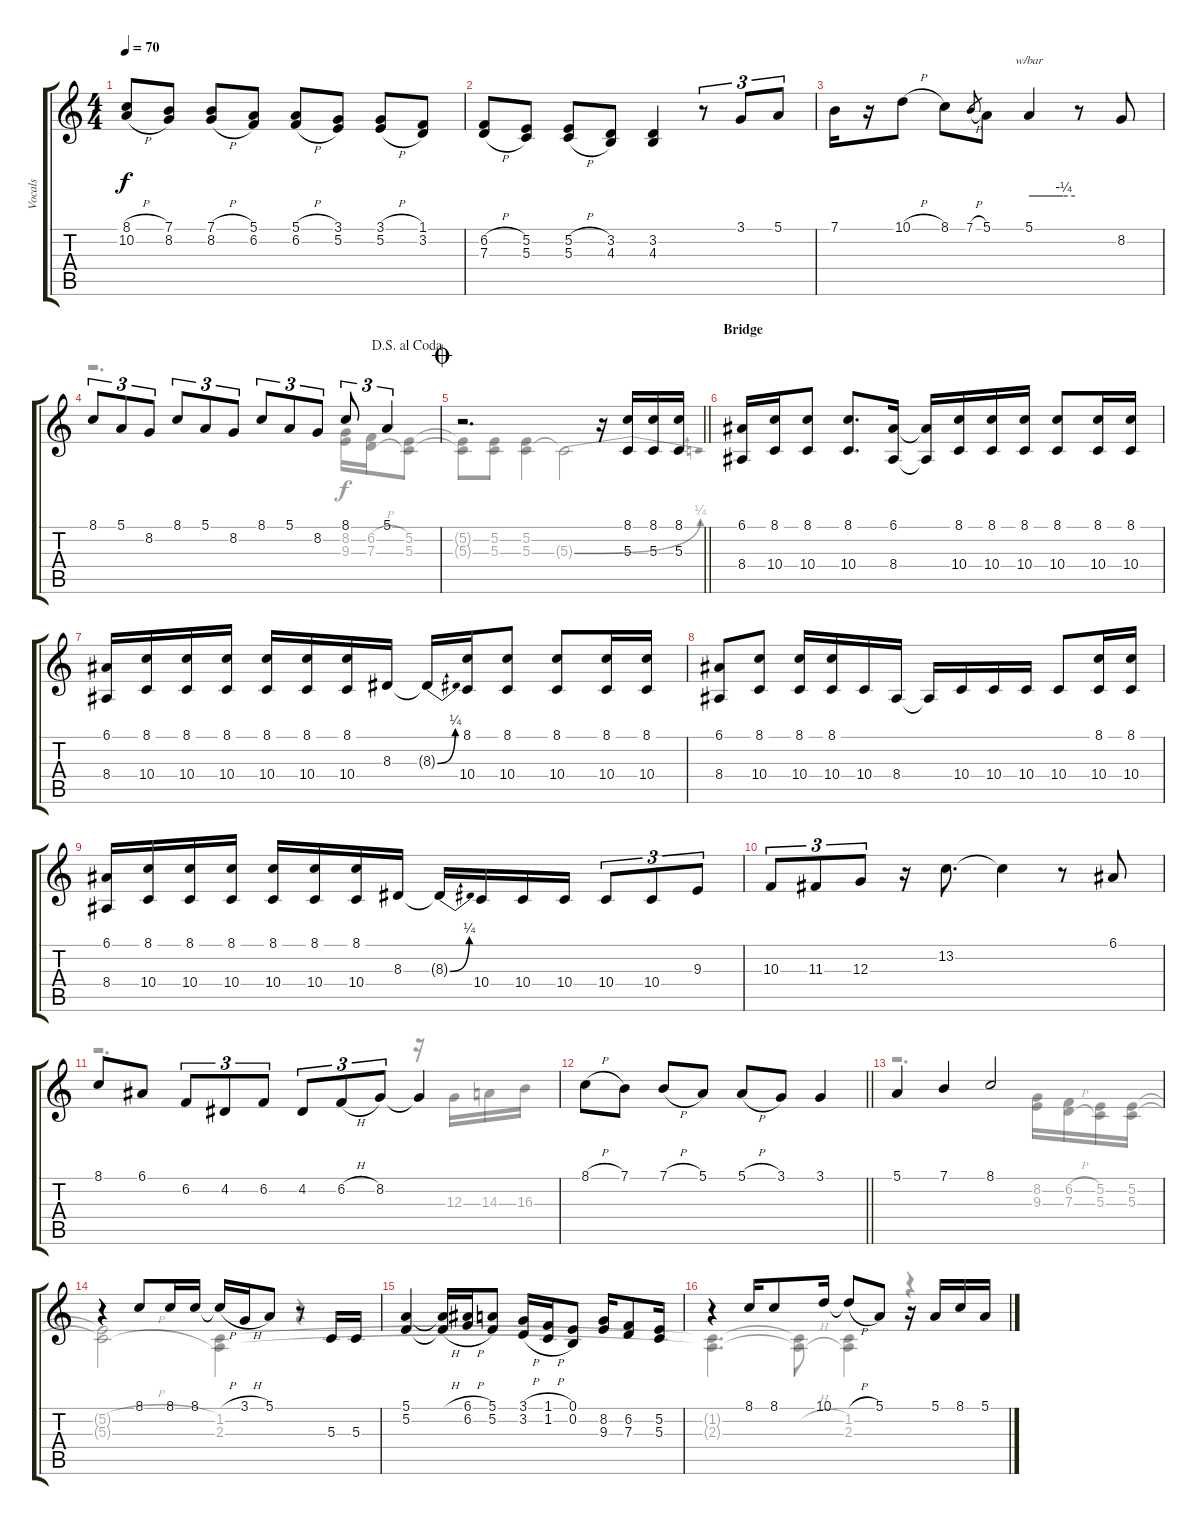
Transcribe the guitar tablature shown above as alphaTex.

\track ("Vocals" "Vocals") {instrument flute}
\staff {score tabs}
\tuning (E4 B3 G3 D3 A2 E2) {hide}
\voice
\ts (4 4)
\tempo 70
\clef g2
\ks c
(8.1{h} 10.2{h}).8{dy f} (7.1 8.2).8 (7.1{h} 8.2{h}).8 (5.1 6.2).8 (5.1{h} 6.2{h}).8 (3.1 5.2).8 (3.1{h} 5.2{h}).8 (1.1 3.2).8 |
(6.2{h} 7.3{h}).8 (5.2 5.3).8 (5.2{h} 5.3{h}).8 (3.2 4.3).8 (3.2 4.3).4 r.8{tu (3 2)} 3.1.8{tu (3 2)} 5.1.8{tu (3 2)} |
7.1.16 r.16 10.1{h}.8 8.1.8 7.1{h}.8{gr} 5.1.8 5.1.4{tbe (custom default 0 0 45 -1 60 -1)} r.8 8.2.8 |
\jump dalsegnoalcoda
8.1.8{tu (3 2)} 5.1.8{tu (3 2)} 8.2.8{tu (3 2)} 8.1.8{tu (3 2)} 5.1.8{tu (3 2)} 8.2.8{tu (3 2)} 8.1.8{tu (3 2)} 5.1.8{tu (3 2)} 8.2.8{tu (3 2)} 8.1.8{tu (3 2)} 5.1.4{tu (3 2)} |
\jump coda
\barLineRight lightlight
r.2{d} r.16 (8.1 5.3).16 (8.1 5.3).16 (8.1 5.3).16 |
\section ("" "Bridge")
(6.1 8.4).16 (8.1 10.4).16 (8.1 10.4).8 (8.1 10.4).8{d} (6.1 8.4).16 (6.1{t} 8.4{t}).16 (8.1 10.4).16 (8.1 10.4).16 (8.1 10.4).16 (8.1 10.4).8 (8.1 10.4).16 (8.1 10.4).16 |
(6.1 8.4).16 (8.1 10.4).16 (8.1 10.4).16 (8.1 10.4).16 (8.1 10.4).16 (8.1 10.4).16 (8.1 10.4).16 8.3.16 8.3{be (bend 0 0 60 1) t}.16 (8.1 10.4).16 (8.1 10.4).8 (8.1 10.4).8 (8.1 10.4).16 (8.1 10.4).16 |
(6.1 8.4).8 (8.1 10.4).8 (8.1 10.4).16 (8.1 10.4).16 10.4.16 8.4.16 8.4{t}.16 10.4.16 10.4.16 10.4.16 10.4.8 (8.1 10.4).16 (8.1 10.4).16 |
(6.1 8.4).16 (8.1 10.4).16 (8.1 10.4).16 (8.1 10.4).16 (8.1 10.4).16 (8.1 10.4).16 (8.1 10.4).16 8.3.16 8.3{be (bend 0 0 60 1) t}.16 10.4.16 10.4.16 10.4.16 10.4.8{tu (3 2)} 10.4.8{tu (3 2)} 9.3.8{tu (3 2)} |
10.3.8{tu (3 2)} 11.3.8{tu (3 2)} 12.3.8{tu (3 2)} r.16 13.2.8{d} 13.2{t}.4 r.8 6.1.8 |
8.1.8 6.1.8 6.2.8{tu (3 2)} 4.2.8{tu (3 2)} 6.2.8{tu (3 2)} 4.2.8{tu (3 2)} 6.2{h}.8{tu (3 2)} 8.2.8{tu (3 2)} 8.2{t}.4 |
\barLineRight lightlight
8.1{h}.8 7.1.8 7.1{h}.8 5.1.8 5.1{h}.8 3.1.8 3.1.4 |
5.1.4 7.1.4 8.1.2 |
r.4 8.1.8 8.1.16 8.1.16 8.1{h t}.16 3.1{h}.16 5.1.8 r.8 5.3.16 5.3.16 |
(5.1 5.2).4 (5.1{h t} 5.2{h t}).16 (6.1{h} 6.2{h}).16 (5.1 5.2).8 (3.1{h} 3.2{h}).16 (1.1{h} 1.2{h}).16 (0.1 0.2).8 (8.2 9.3).16 (6.2 7.3).8 (5.2 5.3).16 |
r.4 8.1.16 8.1.8 10.1.16 10.1{h t}.8 5.1.8 r.16 5.1.16 8.1.16 5.1.16
\voice
\clef g2
\ottava regular
\simile none
\ks c
|
|
|
r.2{d} (8.2 9.3).16 (6.2{h} 7.3{h}).16 (5.2 5.3).8 |
\barLineRight lightlight
(5.2{t} 5.3{t}).8 (5.2 5.3).8 (5.2 5.3).4 5.3{be (bend 0 0 60 1) t}.2 |
|
|
|
|
|
r.2{d} r.16 12.3.16 14.3.16 16.3.16 |
\barLineRight lightlight
|
r.2{d} (8.2 9.3).16 (6.2{h} 7.3{h}).16 (5.2 5.3).16 (5.2 5.3).16 |
(5.2{h t} 5.3{h t}).2 (1.2 2.3).4 r.4 |
|
(1.2{t} 2.3{t}).4{d} (1.2{h t} 2.3{h t}).8 (1.2 2.3).4 r.4
